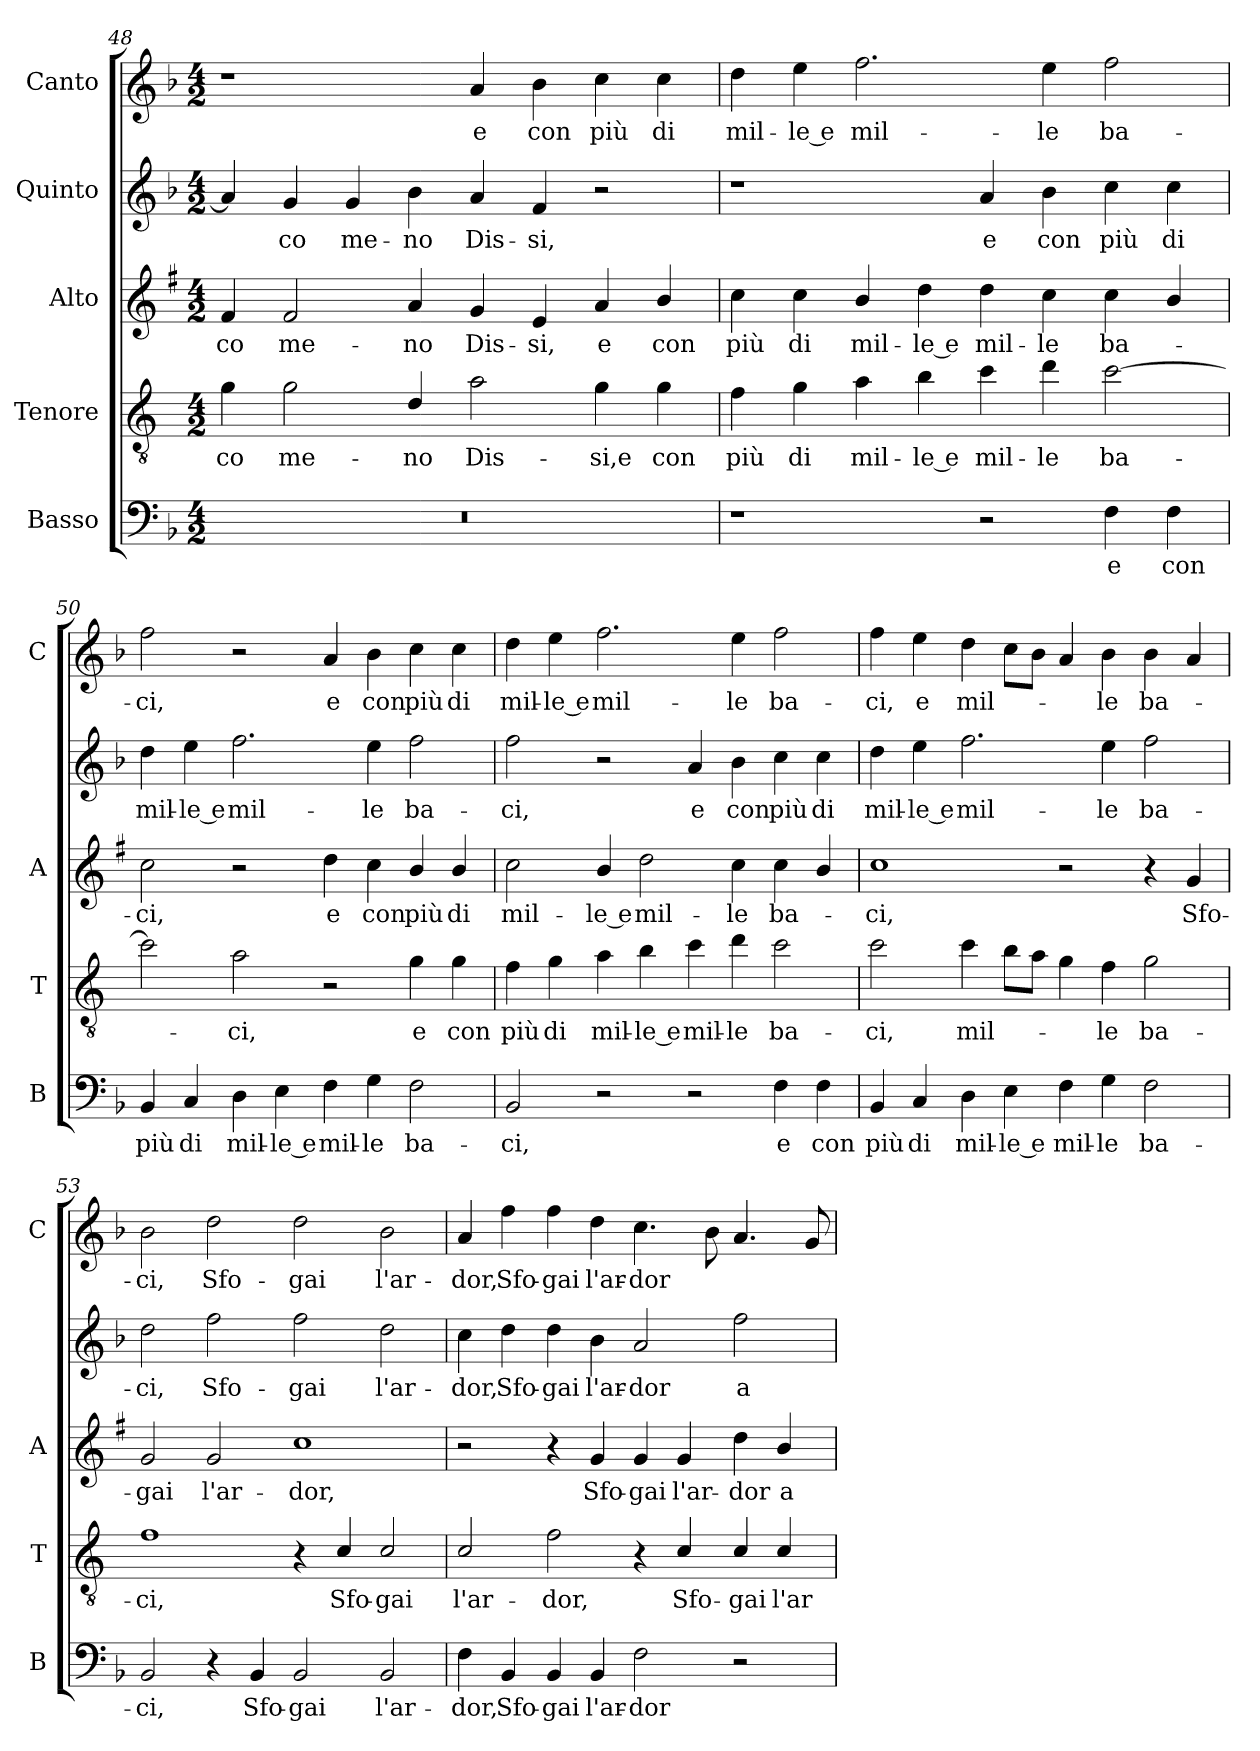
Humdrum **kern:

**kern	**text	**kern	**text	**kern	**text	**kern	**text	**kern	**text
*part5	*part5	*part4	*part4	*part3	*part3	*part2	*part2	*part1	*part1
*staff5	*staff5	*staff4	*staff4	*staff3	*staff3	*staff2	*staff2	*staff1	*staff1
*I"Basso	*	*I"Tenore	*	*I"Alto	*	*I"Quinto	*	*I"Canto	*
*I'B	*	*I'T	*	*I'A	*	*	*	*I'C	*
!!LO:PB:g=z
*clefF4	*	*clefGv2	*	*clefG2	*	*clefG2	*	*clefG2	*
*	*	*ITrd4c7	*	*ITrd1c2	*	*	*	*	*
*k[b-]	*	*k[b-]	*	*k[b-]	*	*k[b-]	*	*k[b-]	*
*F:	*	*F:	*	*F:	*	*F:	*	*F:	*
*M4/2	*	*M4/2	*	*M4/2	*	*M4/2	*	*M4/2	*
=48	=48	=48	=48	=48	=48	=48	=48	=48	=48
!	!	!	!LO:LY:b	!	!LO:LY:b	!	!	!	!
0r	.	4c\	-co	4e/	-co	4a/]	.	1r	.
!	!	!	!LO:LY:b	!	!LO:LY:b	!	!LO:LY:b	!	!
.	.	2c\	me-	2e/	me-	4g/	-co	.	.
!	!	!	!	!	!	!	!LO:LY:b	!	!
.	.	.	.	.	.	4g/	me-	.	.
!	!	!	!LO:LY:b	!	!LO:LY:b	!	!LO:LY:b	!	!
.	.	4G/	-no	4g/	-no	4b-\	-no	.	.
!	!	!	!LO:LY:b	!	!LO:LY:b	!	!LO:LY:b	!	!LO:LY:b
.	.	2d\	Dis-	4f/	Dis-	4a/	Dis-	4a/	e
!	!	!	!	!	!LO:LY:b	!	!LO:LY:b	!	!LO:LY:b
.	.	.	.	4d/	-si,	4f/	-si,	4b-\	con
!	!	!	!LO:LY:b	!	!LO:LY:b	!	!	!	!LO:LY:b
.	.	4c\	-si,e	4g/	e	2r	.	4cc\	più
!	!	!	!LO:LY:b	!	!LO:LY:b	!	!	!	!LO:LY:b
.	.	4c\	con	4a/	con	.	.	4cc\	di
=49	=49	=49	=49	=49	=49	=49	=49	=49	=49
!	!	!	!LO:LY:b	!	!LO:LY:b	!	!	!	!LO:LY:b
1r	.	4B-\	più	4b-\	più	1r	.	4dd\	mil-
!	!	!	!LO:LY:b	!	!LO:LY:b	!	!	!	!LO:LY:b
.	.	4c\	di	4b-\	di	.	.	4ee\	-le e
!	!	!	!LO:LY:b	!	!LO:LY:b	!	!	!	!LO:LY:b
.	.	4d\	mil-	4a/	mil-	.	.	2.ff\	mil-
!	!	!	!LO:LY:b	!	!LO:LY:b	!	!	!	!
.	.	4e\	-le e	4cc\	-le e	.	.	.	.
!	!	!	!LO:LY:b	!	!LO:LY:b	!	!LO:LY:b	!	!
2r	.	4f\	mil-	4cc\	mil-	4a/	e	.	.
!	!	!	!LO:LY:b	!	!LO:LY:b	!	!LO:LY:b	!	!LO:LY:b
.	.	4g\	-le	4b-\	-le	4b-\	con	4ee\	-le
!	!LO:LY:b	!	!LO:LY:b	!	!LO:LY:b	!	!LO:LY:b	!	!LO:LY:b
4F\	e	[2f\	ba-	4b-\	ba-	4cc\	più	2ff\	ba-
!	!LO:LY:b	!	!	!	!	!	!LO:LY:b	!	!
4F\	con	.	.	4a/	.	4cc\	di	.	.
=50	=50	=50	=50	=50	=50	=50	=50	=50	=50
!	!LO:LY:b	!	!	!	!LO:LY:b	!	!LO:LY:b	!	!LO:LY:b
4BB-/	più	2f\]	.	2b-\	-ci,	4dd\	mil-	2ff\	-ci,
!	!LO:LY:b	!	!	!	!	!	!LO:LY:b	!	!
4C/	di	.	.	.	.	4ee\	-le e	.	.
!	!LO:LY:b	!	!LO:LY:b	!	!	!	!LO:LY:b	!	!
4D\	mil-	2d\	-ci,	2r	.	2.ff\	mil-	2r	.
!	!LO:LY:b	!	!	!	!	!	!	!	!
4E\	-le e	.	.	.	.	.	.	.	.
!	!LO:LY:b	!	!	!	!LO:LY:b	!	!	!	!LO:LY:b
4F\	mil-	2r	.	4cc\	e	.	.	4a/	e
!	!LO:LY:b	!	!	!	!LO:LY:b	!	!LO:LY:b	!	!LO:LY:b
4G\	-le	.	.	4b-\	con	4ee\	-le	4b-\	con
!	!LO:LY:b	!	!LO:LY:b	!	!LO:LY:b	!	!LO:LY:b	!	!LO:LY:b
2F\	ba-	4c\	e	4a/	più	2ff\	ba-	4cc\	più
!	!	!	!LO:LY:b	!	!LO:LY:b	!	!	!	!LO:LY:b
.	.	4c\	con	4a/	di	.	.	4cc\	di
!!LO:LB:g=z
=51	=51	=51	=51	=51	=51	=51	=51	=51	=51
!	!LO:LY:b	!	!LO:LY:b	!	!LO:LY:b	!	!LO:LY:b	!	!LO:LY:b
2BB-/	-ci,	4B-\	più	2b-\	mil-	2ff\	-ci,	4dd\	mil-
!	!	!	!LO:LY:b	!	!	!	!	!	!LO:LY:b
.	.	4c\	di	.	.	.	.	4ee\	-le e
!	!	!	!LO:LY:b	!	!LO:LY:b	!	!	!	!LO:LY:b
2r	.	4d\	mil-	4a/	-le e	2r	.	2.ff\	mil-
!	!	!	!LO:LY:b	!	!LO:LY:b	!	!	!	!
.	.	4e\	-le e	2cc\	mil-	.	.	.	.
!	!	!	!LO:LY:b	!	!	!	!LO:LY:b	!	!
2r	.	4f\	mil-	.	.	4a/	e	.	.
!	!	!	!LO:LY:b	!	!LO:LY:b	!	!LO:LY:b	!	!LO:LY:b
.	.	4g\	-le	4b-\	-le	4b-\	con	4ee\	-le
!	!LO:LY:b	!	!LO:LY:b	!	!LO:LY:b	!	!LO:LY:b	!	!LO:LY:b
4F\	e	2f\	ba-	4b-\	ba-	4cc\	più	2ff\	ba-
!	!LO:LY:b	!	!	!	!	!	!LO:LY:b	!	!
4F\	con	.	.	4a/	.	4cc\	di	.	.
=52	=52	=52	=52	=52	=52	=52	=52	=52	=52
!	!LO:LY:b	!	!LO:LY:b	!	!LO:LY:b	!	!LO:LY:b	!	!LO:LY:b
4BB-/	più	2f\	-ci,	1b-	-ci,	4dd\	mil-	4ff\	-ci,
!	!LO:LY:b	!	!	!	!	!	!LO:LY:b	!	!LO:LY:b
4C/	di	.	.	.	.	4ee\	-le e	4ee\	e
!	!LO:LY:b	!	!LO:LY:b	!	!	!	!LO:LY:b	!	!LO:LY:b
4D\	mil-	4f\	mil-	.	.	2.ff\	mil-	4dd\	mil-
!	!LO:LY:b	!	!	!	!	!	!	!	!
4E\	-le e	8e\L	.	.	.	.	.	8cc\L	.
.	.	8d\J	.	.	.	.	.	8b-\J	.
!	!LO:LY:b	!	!	!	!	!	!	!	!
4F\	mil-	4c\	.	2r	.	.	.	4a/	.
!	!LO:LY:b	!	!LO:LY:b	!	!	!	!LO:LY:b	!	!LO:LY:b
4G\	-le	4B-\	-le	.	.	4ee\	-le	4b-\	-le
!	!LO:LY:b	!	!LO:LY:b	!	!	!	!LO:LY:b	!	!LO:LY:b
2F\	ba-	2c\	ba-	4r	.	2ff\	ba-	4b-\	ba-
!	!	!	!	!	!LO:LY:b	!	!	!	!
.	.	.	.	4f/	Sfo-	.	.	4a/	.
=53	=53	=53	=53	=53	=53	=53	=53	=53	=53
!	!LO:LY:b	!	!LO:LY:b	!	!LO:LY:b	!	!LO:LY:b	!	!LO:LY:b
2BB-/	-ci,	1B-	-ci,	2f/	-gai	2dd\	-ci,	2b-\	-ci,
!	!	!	!	!	!LO:LY:b	!	!LO:LY:b	!	!LO:LY:b
4r	.	.	.	2f/	l'ar-	2ff\	Sfo-	2dd\	Sfo-
!	!LO:LY:b	!	!	!	!	!	!	!	!
4BB-/	Sfo-	.	.	.	.	.	.	.	.
!	!LO:LY:b	!	!	!	!LO:LY:b	!	!LO:LY:b	!	!LO:LY:b
2BB-/	-gai	4r	.	1b-	-dor,	2ff\	-gai	2dd\	-gai
!	!	!	!LO:LY:b	!	!	!	!	!	!
.	.	4F/	Sfo-	.	.	.	.	.	.
!	!LO:LY:b	!	!LO:LY:b	!	!	!	!LO:LY:b	!	!LO:LY:b
2BB-/	l'ar-	2F/	-gai	.	.	2dd\	l'ar-	2b-\	l'ar-
=54	=54	=54	=54	=54	=54	=54	=54	=54	=54
!	!LO:LY:b	!	!LO:LY:b	!	!	!	!LO:LY:b	!	!LO:LY:b
4F\	-dor,	2F/	l'ar-	2r	.	4cc\	-dor,	4a/	-dor,
!	!LO:LY:b	!	!	!	!	!	!LO:LY:b	!	!LO:LY:b
4BB-/	Sfo-	.	.	.	.	4dd\	Sfo-	4ff\	Sfo-
!	!LO:LY:b	!	!LO:LY:b	!	!	!	!LO:LY:b	!	!LO:LY:b
4BB-/	-gai	2B-\	-dor,	4r	.	4dd\	-gai	4ff\	-gai
!	!LO:LY:b	!	!	!	!LO:LY:b	!	!LO:LY:b	!	!LO:LY:b
4BB-/	l'ar-	.	.	4f/	Sfo-	4b-\	l'ar-	4dd\	l'ar-
!	!LO:LY:b	!	!	!	!LO:LY:b	!	!LO:LY:b	!	!LO:LY:b
2F\	-dor	4r	.	4f/	-gai	2a/	-dor	4.cc\	-dor
!	!	!	!LO:LY:b	!	!LO:LY:b	!	!	!	!
.	.	4F/	Sfo-	4f/	l'ar-	.	.	.	.
.	.	.	.	.	.	.	.	8b-\	.
!	!	!	!LO:LY:b	!	!LO:LY:b	!	!LO:LY:b	!	!
2r	.	4F/	-gai	4cc\	-dor	2ff\	a	4.a/	.
!	!	!	!LO:LY:b	!	!LO:LY:b	!	!	!	!
.	.	4F/	l'ar-	4a/	a	.	.	.	.
.	.	.	.	.	.	.	.	8g/	.
=	=	=	=	=	=	=	=	=	=
*-	*-	*-	*-	*-	*-	*-	*-	*-	*-
